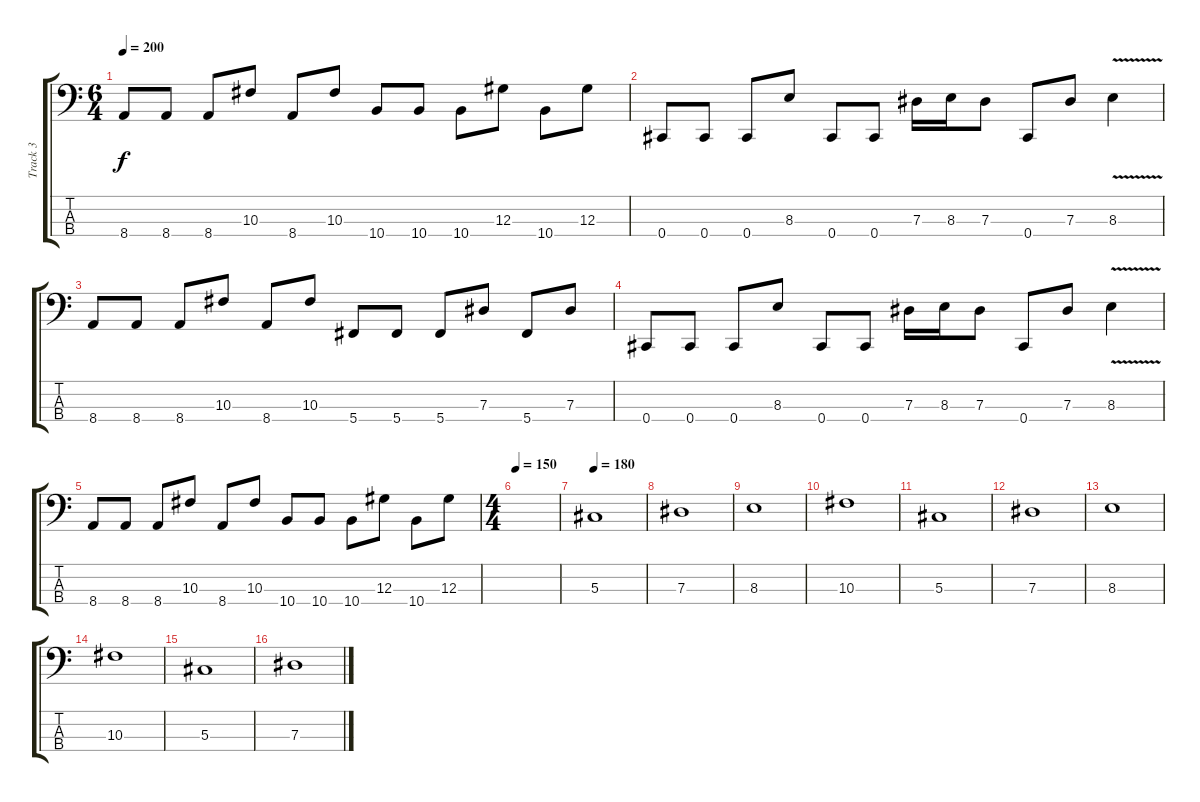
\track ("Track 3" "Track 3") {instrument electricbassfinger}
\staff {score tabs}
\tuning (Gb2 Db2 Ab1 Db1) {hide}
\ts (6 4)
\tempo 200
\clef f4
\ks c
8.4.8{dy f} 8.4.8 8.4.8 10.3.8 8.4.8 10.3.8 10.4.8 10.4.8 10.4.8 12.3.8 10.4.8 12.3.8 |
0.4.8 0.4.8 0.4.8 8.3.8 0.4.8 0.4.8 7.3.16 8.3.16 7.3.8 0.4.8 7.3.8 8.3{v}.4 |
8.4.8 8.4.8 8.4.8 10.3.8 8.4.8 10.3.8 5.4.8 5.4.8 5.4.8 7.3.8 5.4.8 7.3.8 |
0.4.8 0.4.8 0.4.8 8.3.8 0.4.8 0.4.8 7.3.16 8.3.16 7.3.8 0.4.8 7.3.8 8.3{v}.4 |
8.4.8 8.4.8 8.4.8 10.3.8 8.4.8 10.3.8 10.4.8 10.4.8 10.4.8 12.3.8 10.4.8 12.3.8 |
\ts (4 4)
\tempo 150
|
\tempo 180
5.3.1 |
7.3.1 |
8.3.1 |
10.3.1 |
5.3.1 |
7.3.1 |
8.3.1 |
10.3.1 |
5.3.1 |
7.3.1
